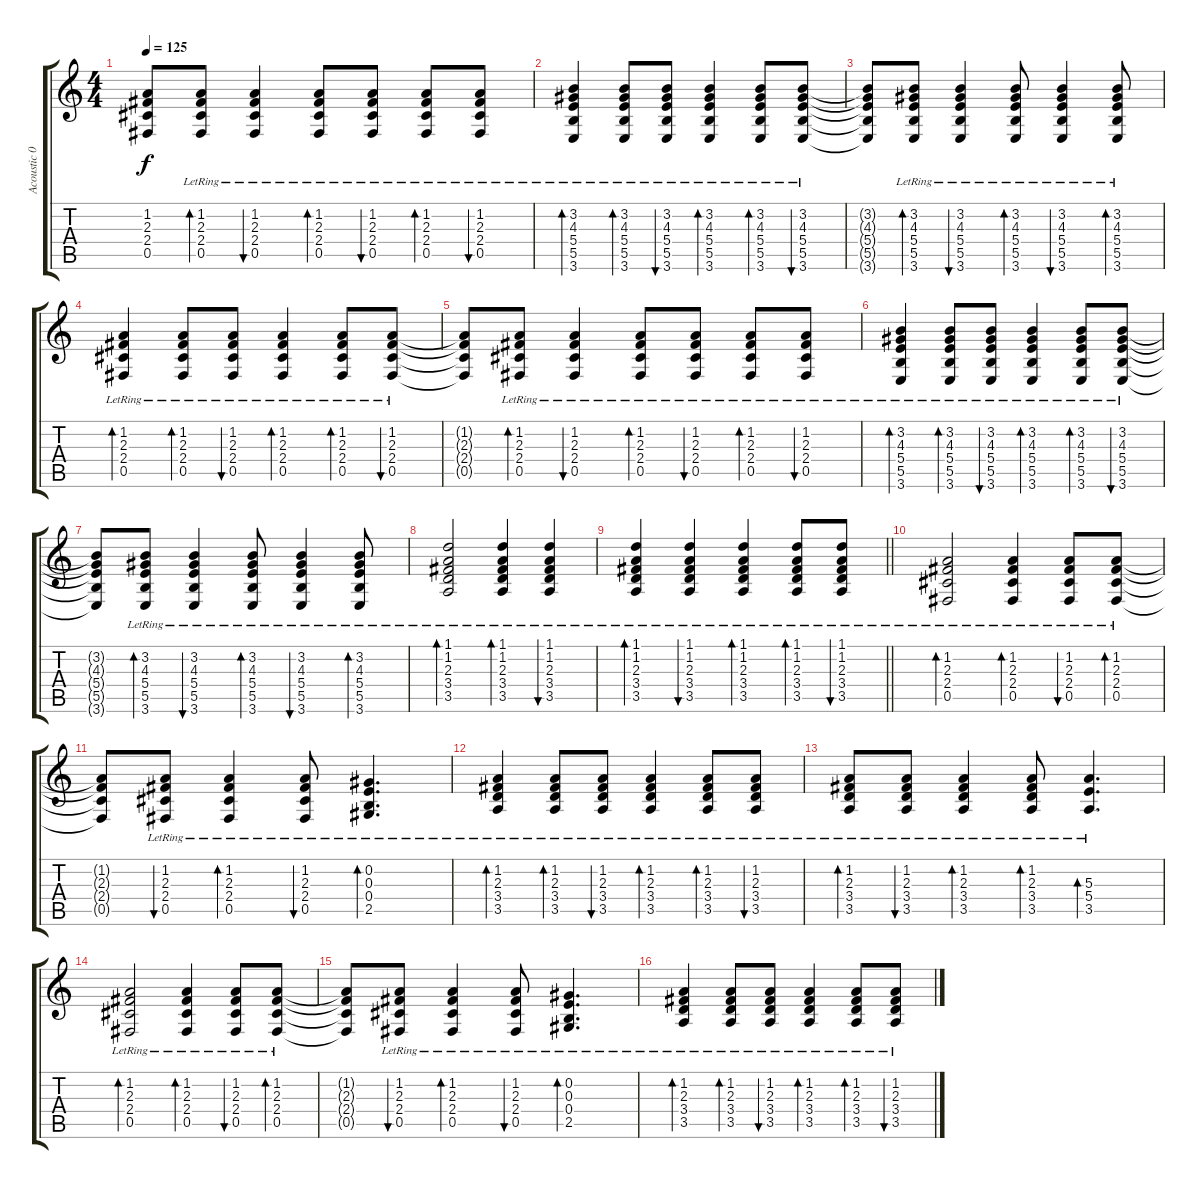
\track ("Acoustic 01" "Acoustic 0") {instrument electricguitarjazz}
\staff {score tabs}
\tuning (Db4 Ab3 E3 B2 Gb2 Db2) {hide}
\ts (4 4)
\tempo 125
\clef g2
\ks c
(1.2{t} 2.3{t} 2.4{t} 0.5{t}).8{dy f} (1.2{lr} 2.3{lr} 2.4{lr} 0.5{lr}).8{bd 30} (1.2{lr} 2.3{lr} 2.4{lr} 0.5{lr}).4{bu 30} (1.2{lr} 2.3{lr} 2.4{lr} 0.5{lr}).8{bd 30} (1.2{lr} 2.3{lr} 2.4{lr} 0.5{lr}).8{bu 30} (1.2{lr} 2.3{lr} 2.4{lr} 0.5{lr}).8{bd 30} (1.2{lr} 2.3{lr} 2.4{lr} 0.5{lr}).8{bu 30} |
(3.2{lr} 4.3{lr} 5.4{lr} 5.5{lr} 3.6{lr}).4{bd 30} (3.2{lr} 4.3{lr} 5.4{lr} 5.5{lr} 3.6{lr}).8{bd 30} (3.2{lr} 4.3{lr} 5.4{lr} 5.5{lr} 3.6{lr}).8{bu 30} (3.2{lr} 4.3{lr} 5.4{lr} 5.5{lr} 3.6{lr}).4{bd 30} (3.2{lr} 4.3{lr} 5.4{lr} 5.5{lr} 3.6{lr}).8{bd 30} (3.2{lr} 4.3{lr} 5.4{lr} 5.5{lr} 3.6{lr}).8{bu 30} |
(3.2{t} 4.3{t} 5.4{t} 5.5{t} 3.6{t}).8 (3.2{lr} 4.3{lr} 5.4{lr} 5.5{lr} 3.6{lr}).8{bd 30} (3.2{lr} 4.3{lr} 5.4{lr} 5.5{lr} 3.6{lr}).4{bu 30} (3.2{lr} 4.3{lr} 5.4{lr} 5.5{lr} 3.6{lr}).8{bd 30} (3.2{lr} 4.3{lr} 5.4{lr} 5.5{lr} 3.6{lr}).4{bu 30} (3.2{lr} 4.3{lr} 5.4{lr} 5.5{lr} 3.6{lr}).8{bd 30} |
(1.2{lr} 2.3{lr} 2.4{lr} 0.5{lr}).4{bd 30} (1.2{lr} 2.3{lr} 2.4{lr} 0.5{lr}).8{bd 30} (1.2{lr} 2.3{lr} 2.4{lr} 0.5{lr}).8{bu 30} (1.2{lr} 2.3{lr} 2.4{lr} 0.5{lr}).4{bd 30} (1.2{lr} 2.3{lr} 2.4{lr} 0.5{lr}).8{bd 30} (1.2{lr} 2.3{lr} 2.4{lr} 0.5{lr}).8{bu 30} |
(1.2{t} 2.3{t} 2.4{t} 0.5{t}).8 (1.2{lr} 2.3{lr} 2.4{lr} 0.5{lr}).8{bd 30} (1.2{lr} 2.3{lr} 2.4{lr} 0.5{lr}).4{bu 30} (1.2{lr} 2.3{lr} 2.4{lr} 0.5{lr}).8{bd 30} (1.2{lr} 2.3{lr} 2.4{lr} 0.5{lr}).8{bu 30} (1.2{lr} 2.3{lr} 2.4{lr} 0.5{lr}).8{bd 30} (1.2{lr} 2.3{lr} 2.4{lr} 0.5{lr}).8{bu 30} |
(3.2{lr} 4.3{lr} 5.4{lr} 5.5{lr} 3.6{lr}).4{bd 30} (3.2{lr} 4.3{lr} 5.4{lr} 5.5{lr} 3.6{lr}).8{bd 30} (3.2{lr} 4.3{lr} 5.4{lr} 5.5{lr} 3.6{lr}).8{bu 30} (3.2{lr} 4.3{lr} 5.4{lr} 5.5{lr} 3.6{lr}).4{bd 30} (3.2{lr} 4.3{lr} 5.4{lr} 5.5{lr} 3.6{lr}).8{bd 30} (3.2{lr} 4.3{lr} 5.4{lr} 5.5{lr} 3.6{lr}).8{bu 30} |
(3.2{t} 4.3{t} 5.4{t} 5.5{t} 3.6{t}).8 (3.2{lr} 4.3{lr} 5.4{lr} 5.5{lr} 3.6{lr}).8{bd 30} (3.2{lr} 4.3{lr} 5.4{lr} 5.5{lr} 3.6{lr}).4{bu 30} (3.2{lr} 4.3{lr} 5.4{lr} 5.5{lr} 3.6{lr}).8{bd 30} (3.2{lr} 4.3{lr} 5.4{lr} 5.5{lr} 3.6{lr}).4{bu 30} (3.2{lr} 4.3{lr} 5.4{lr} 5.5{lr} 3.6{lr}).8{bd 30} |
(1.1{lr} 1.2{lr} 2.3{lr} 3.4{lr} 3.5{lr}).2{bd 30} (1.1{lr} 1.2{lr} 2.3{lr} 3.4{lr} 3.5{lr}).4{bd 30} (1.1{lr} 1.2{lr} 2.3{lr} 3.4{lr} 3.5{lr}).4{bu 30} |
\barLineRight lightlight
(1.1{lr} 1.2{lr} 2.3{lr} 3.4{lr} 3.5{lr}).4{bd 30} (1.1{lr} 1.2{lr} 2.3{lr} 3.4{lr} 3.5{lr}).4{bu 30} (1.1{lr} 1.2{lr} 2.3{lr} 3.4{lr} 3.5{lr}).4{bd 30} (1.1{lr} 1.2{lr} 2.3{lr} 3.4{lr} 3.5{lr}).8{bd 30} (1.1{lr} 1.2{lr} 2.3{lr} 3.4{lr} 3.5{lr}).8{bu 30} |
(1.2{lr} 2.3{lr} 2.4{lr} 0.5{lr}).2{bd 30} (1.2{lr} 2.3{lr} 2.4{lr} 0.5{lr}).4{bd 30} (1.2{lr} 2.3{lr} 2.4{lr} 0.5{lr}).8{bu 30} (1.2{lr} 2.3{lr} 2.4{lr} 0.5{lr}).8{bd 30} |
(1.2{t} 2.3{t} 2.4{t} 0.5{t}).8 (1.2{lr} 2.3{lr} 2.4{lr} 0.5{lr}).8{bu 30} (1.2{lr} 2.3{lr} 2.4{lr} 0.5{lr}).4{bd 30} (1.2{lr} 2.3{lr} 2.4{lr} 0.5{lr}).8{bu 30} (0.2{lr} 0.3{lr} 0.4{lr} 2.5{lr}).4{d bd 30} |
(1.2{lr} 2.3{lr} 3.4{lr} 3.5{lr}).4{bd 30} (1.2{lr} 2.3{lr} 3.4{lr} 3.5{lr}).8{bd 30} (1.2{lr} 2.3{lr} 3.4{lr} 3.5{lr}).8{bu 30} (1.2{lr} 2.3{lr} 3.4{lr} 3.5{lr}).4{bd 30} (1.2{lr} 2.3{lr} 3.4{lr} 3.5{lr}).8{bd 30} (1.2{lr} 2.3{lr} 3.4{lr} 3.5{lr}).8{bu 30} |
(1.2{lr} 2.3{lr} 3.4{lr} 3.5{lr}).8{bd 30} (1.2{lr} 2.3{lr} 3.4{lr} 3.5{lr}).8{bu 30} (1.2{lr} 2.3{lr} 3.4{lr} 3.5{lr}).4{bd 30} (1.2{lr} 2.3{lr} 3.4{lr} 3.5{lr}).8{bd 30} (5.3{lr} 5.4{lr} 3.5{lr}).4{d bd 30} |
(1.2{lr} 2.3{lr} 2.4{lr} 0.5{lr}).2{bd 30} (1.2{lr} 2.3{lr} 2.4{lr} 0.5{lr}).4{bd 30} (1.2{lr} 2.3{lr} 2.4{lr} 0.5{lr}).8{bu 30} (1.2{lr} 2.3{lr} 2.4{lr} 0.5{lr}).8{bd 30} |
(1.2{t} 2.3{t} 2.4{t} 0.5{t}).8 (1.2{lr} 2.3{lr} 2.4{lr} 0.5{lr}).8{bu 30} (1.2{lr} 2.3{lr} 2.4{lr} 0.5{lr}).4{bd 30} (1.2{lr} 2.3{lr} 2.4{lr} 0.5{lr}).8{bu 30} (0.2{lr} 0.3{lr} 0.4{lr} 2.5{lr}).4{d bd 30} |
(1.2{lr} 2.3{lr} 3.4{lr} 3.5{lr}).4{bd 30} (1.2{lr} 2.3{lr} 3.4{lr} 3.5{lr}).8{bd 30} (1.2{lr} 2.3{lr} 3.4{lr} 3.5{lr}).8{bu 30} (1.2{lr} 2.3{lr} 3.4{lr} 3.5{lr}).4{bd 30} (1.2{lr} 2.3{lr} 3.4{lr} 3.5{lr}).8{bd 30} (1.2{lr} 2.3{lr} 3.4{lr} 3.5{lr}).8{bu 30}
